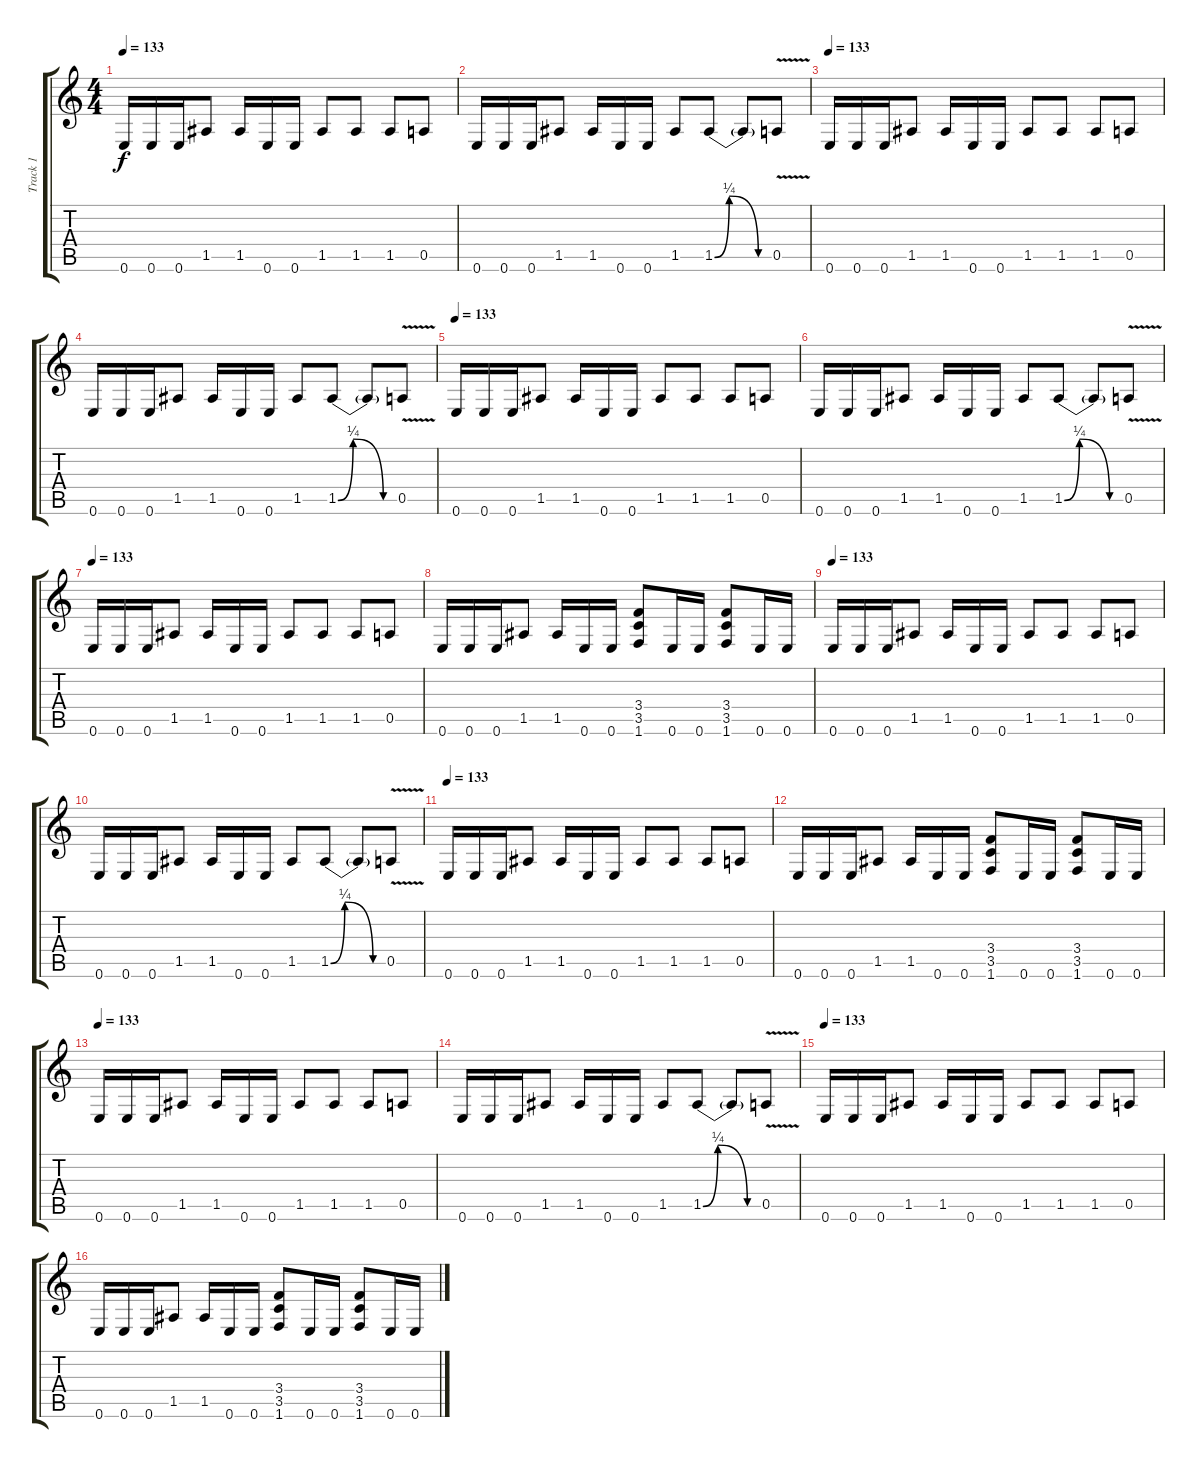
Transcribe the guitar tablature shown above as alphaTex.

\track ("Track 1" "Track 1") {instrument distortionguitar}
\staff {score tabs}
\tuning (E4 B3 G3 D3 A2 E2) {hide}
\ts (4 4)
\section ("" "")
\tempo 133
\clef g2
\ks c
0.6.16{dy f} 0.6.16 0.6.16 1.5.8 1.5.16 0.6.16 0.6.16 1.5.8 1.5.8 1.5.8 0.5.8 |
0.6.16 0.6.16 0.6.16 1.5.8 1.5.16 0.6.16 0.6.16 1.5.8 1.5{be (custom 0 0 15 1 45 0 60 0)}.8 1.5{t}.8 0.5{v}.8 |
\tempo 133
0.6.16 0.6.16 0.6.16 1.5.8 1.5.16 0.6.16 0.6.16 1.5.8 1.5.8 1.5.8 0.5.8 |
0.6.16 0.6.16 0.6.16 1.5.8 1.5.16 0.6.16 0.6.16 1.5.8 1.5{be (custom 0 0 15 1 45 0 60 0)}.8 1.5{t}.8 0.5{v}.8 |
\tempo 133
0.6.16 0.6.16 0.6.16 1.5.8 1.5.16 0.6.16 0.6.16 1.5.8 1.5.8 1.5.8 0.5.8 |
0.6.16 0.6.16 0.6.16 1.5.8 1.5.16 0.6.16 0.6.16 1.5.8 1.5{be (custom 0 0 15 1 45 0 60 0)}.8 1.5{t}.8 0.5{v}.8 |
\tempo 133
0.6.16 0.6.16 0.6.16 1.5.8 1.5.16 0.6.16 0.6.16 1.5.8 1.5.8 1.5.8 0.5.8 |
0.6.16 0.6.16 0.6.16 1.5.8 1.5.16 0.6.16 0.6.16 (3.4 3.5 1.6).8 0.6.16 0.6.16 (3.4 3.5 1.6).8 0.6.16 0.6.16 |
\tempo 133
0.6.16 0.6.16 0.6.16 1.5.8 1.5.16 0.6.16 0.6.16 1.5.8 1.5.8 1.5.8 0.5.8 |
0.6.16 0.6.16 0.6.16 1.5.8 1.5.16 0.6.16 0.6.16 1.5.8 1.5{be (custom 0 0 15 1 45 0 60 0)}.8 1.5{t}.8 0.5{v}.8 |
\tempo 133
0.6.16 0.6.16 0.6.16 1.5.8 1.5.16 0.6.16 0.6.16 1.5.8 1.5.8 1.5.8 0.5.8 |
0.6.16 0.6.16 0.6.16 1.5.8 1.5.16 0.6.16 0.6.16 (3.4 3.5 1.6).8 0.6.16 0.6.16 (3.4 3.5 1.6).8 0.6.16 0.6.16 |
\tempo 133
0.6.16 0.6.16 0.6.16 1.5.8 1.5.16 0.6.16 0.6.16 1.5.8 1.5.8 1.5.8 0.5.8 |
0.6.16 0.6.16 0.6.16 1.5.8 1.5.16 0.6.16 0.6.16 1.5.8 1.5{be (custom 0 0 15 1 45 0 60 0)}.8 1.5{t}.8 0.5{v}.8 |
\tempo 133
0.6.16 0.6.16 0.6.16 1.5.8 1.5.16 0.6.16 0.6.16 1.5.8 1.5.8 1.5.8 0.5.8 |
0.6.16 0.6.16 0.6.16 1.5.8 1.5.16 0.6.16 0.6.16 (3.4 3.5 1.6).8 0.6.16 0.6.16 (3.4 3.5 1.6).8 0.6.16 0.6.16
